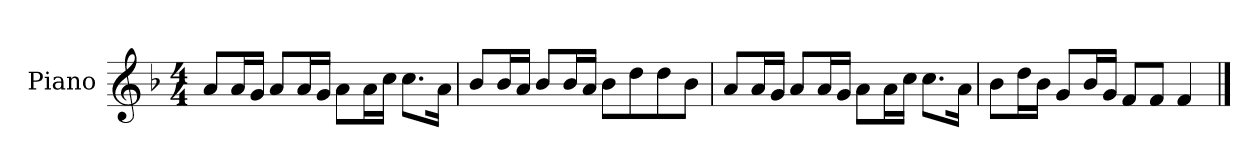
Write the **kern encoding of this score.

**kern
*part1
*staff1
*I"Piano
*I'P-no
*clefG2
*k[b-]
*M4/4
*MM90
=1
8a/L
16a/L
16g/JJ
8a/L
16a/L
16g/JJ
8a\L
16a\L
16cc\JJ
8.cc\L
16a\Jk
=2
8b-/L
16b-/L
16a/JJ
8b-/L
16b-/L
16a/JJ
8b-\L
8dd\
8dd\
8b-\J
=3
8a/L
16a/L
16g/JJ
8a/L
16a/L
16g/JJ
8a\L
16a\L
16cc\JJ
8.cc\L
16a\Jk
=4
8b-\L
16dd\L
16b-\JJ
8g/L
16b-/L
16g/JJ
8f/L
8f/J
4f/
==
*-
